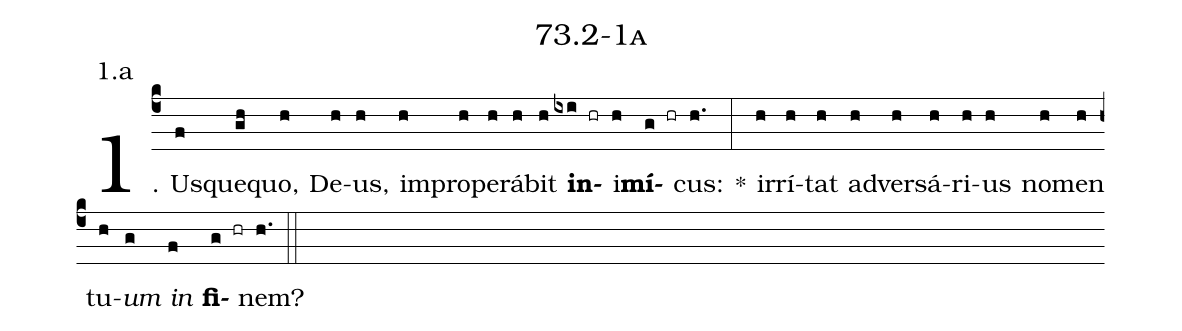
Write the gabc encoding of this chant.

name: 73.2-1a;
annotation: 1.a;
%%
(c4)1. Us(f)que(gh)quo,(h) De(h)us,(h) im(h)pro(h)pe(h)rá(h)bit(h) <b>in</b>(ixi hr)i(h)<b>mí</b>(g hr)cus:(h.) *(:) ir(h)rí(h)tat(h) ad(h)ver(h)sá(h)ri(h)us(h) no(h)men(h) tu(h)<i>um</i>(g) <i>in</i>(f) <b>fi</b>(g hr)nem?(h.) (::)


%E(h) u(h) o(g) u(f) a(g) e.(h.) (::)
